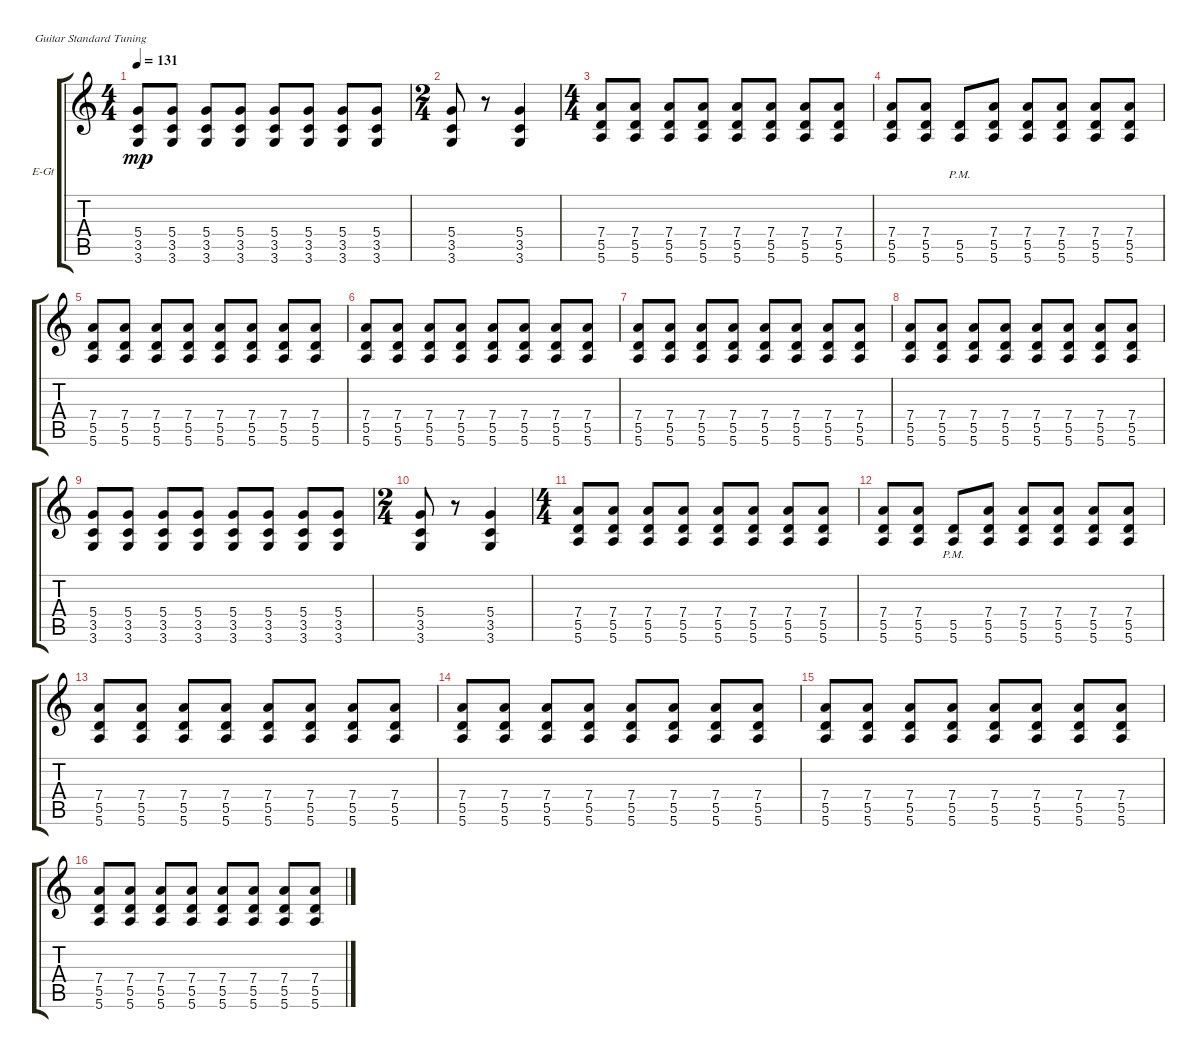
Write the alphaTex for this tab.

\bracketExtendMode groupsimilarinstruments
\firstSystemTrackNameOrientation horizontal
\otherSystemsTrackNameOrientation horizontal
\track ("R Rhythm" "E-Gt") {instrument distortionguitar}
\staff {score tabs}
\tuning (E4 B3 G3 D3 A2 E2)
\ts (4 4)
\tempo 131
\clef g2
\ks c
(5.4 3.5 3.6).8{dy mp} (5.4 3.5 3.6).8 (5.4 3.5 3.6).8 (5.4 3.5 3.6).8 (5.4 3.5 3.6).8 (5.4 3.5 3.6).8 (5.4 3.5 3.6).8 (5.4 3.5 3.6).8 |
\ts (2 4)
\beaming (8 2 2)
(5.4 3.5 3.6).8 r.8 (5.4 3.5 3.6).4 |
\ts (4 4)
\beaming (8 2 2 2 2)
(7.4 5.5 5.6).8 (7.4 5.5 5.6).8 (7.4 5.5 5.6).8 (7.4 5.5 5.6).8 (7.4 5.5 5.6).8 (7.4 5.5 5.6).8 (7.4 5.5 5.6).8 (7.4 5.5 5.6).8 |
(7.4 5.5 5.6).8 (7.4 5.5 5.6).8 (5.5{pm} 5.6{pm}).8 (7.4 5.5 5.6).8 (7.4 5.5 5.6).8 (7.4 5.5 5.6).8 (7.4 5.5 5.6).8 (7.4 5.5 5.6).8 |
(7.4 5.5 5.6).8 (7.4 5.5 5.6).8 (7.4 5.5 5.6).8 (7.4 5.5 5.6).8 (7.4 5.5 5.6).8 (7.4 5.5 5.6).8 (7.4 5.5 5.6).8 (7.4 5.5 5.6).8 |
(7.4 5.5 5.6).8 (7.4 5.5 5.6).8 (7.4 5.5 5.6).8 (7.4 5.5 5.6).8 (7.4 5.5 5.6).8 (7.4 5.5 5.6).8 (7.4 5.5 5.6).8 (7.4 5.5 5.6).8 |
(7.4 5.5 5.6).8 (7.4 5.5 5.6).8 (7.4 5.5 5.6).8 (7.4 5.5 5.6).8 (7.4 5.5 5.6).8 (7.4 5.5 5.6).8 (7.4 5.5 5.6).8 (7.4 5.5 5.6).8 |
(7.4 5.5 5.6).8 (7.4 5.5 5.6).8 (7.4 5.5 5.6).8 (7.4 5.5 5.6).8 (7.4 5.5 5.6).8 (7.4 5.5 5.6).8 (7.4 5.5 5.6).8 (7.4 5.5 5.6).8 |
(5.4 3.5 3.6).8 (5.4 3.5 3.6).8 (5.4 3.5 3.6).8 (5.4 3.5 3.6).8 (5.4 3.5 3.6).8 (5.4 3.5 3.6).8 (5.4 3.5 3.6).8 (5.4 3.5 3.6).8 |
\ts (2 4)
\beaming (8 2 2)
(5.4 3.5 3.6).8 r.8 (5.4 3.5 3.6).4 |
\ts (4 4)
\beaming (8 2 2 2 2)
(7.4 5.5 5.6).8 (7.4 5.5 5.6).8 (7.4 5.5 5.6).8 (7.4 5.5 5.6).8 (7.4 5.5 5.6).8 (7.4 5.5 5.6).8 (7.4 5.5 5.6).8 (7.4 5.5 5.6).8 |
(7.4 5.5 5.6).8 (7.4 5.5 5.6).8 (5.5{pm} 5.6{pm}).8 (7.4 5.5 5.6).8 (7.4 5.5 5.6).8 (7.4 5.5 5.6).8 (7.4 5.5 5.6).8 (7.4 5.5 5.6).8 |
(7.4 5.5 5.6).8 (7.4 5.5 5.6).8 (7.4 5.5 5.6).8 (7.4 5.5 5.6).8 (7.4 5.5 5.6).8 (7.4 5.5 5.6).8 (7.4 5.5 5.6).8 (7.4 5.5 5.6).8 |
(7.4 5.5 5.6).8 (7.4 5.5 5.6).8 (7.4 5.5 5.6).8 (7.4 5.5 5.6).8 (7.4 5.5 5.6).8 (7.4 5.5 5.6).8 (7.4 5.5 5.6).8 (7.4 5.5 5.6).8 |
(7.4 5.5 5.6).8 (7.4 5.5 5.6).8 (7.4 5.5 5.6).8 (7.4 5.5 5.6).8 (7.4 5.5 5.6).8 (7.4 5.5 5.6).8 (7.4 5.5 5.6).8 (7.4 5.5 5.6).8 |
(7.4 5.5 5.6).8 (7.4 5.5 5.6).8 (7.4 5.5 5.6).8 (7.4 5.5 5.6).8 (7.4 5.5 5.6).8 (7.4 5.5 5.6).8 (7.4 5.5 5.6).8 (7.4 5.5 5.6).8
